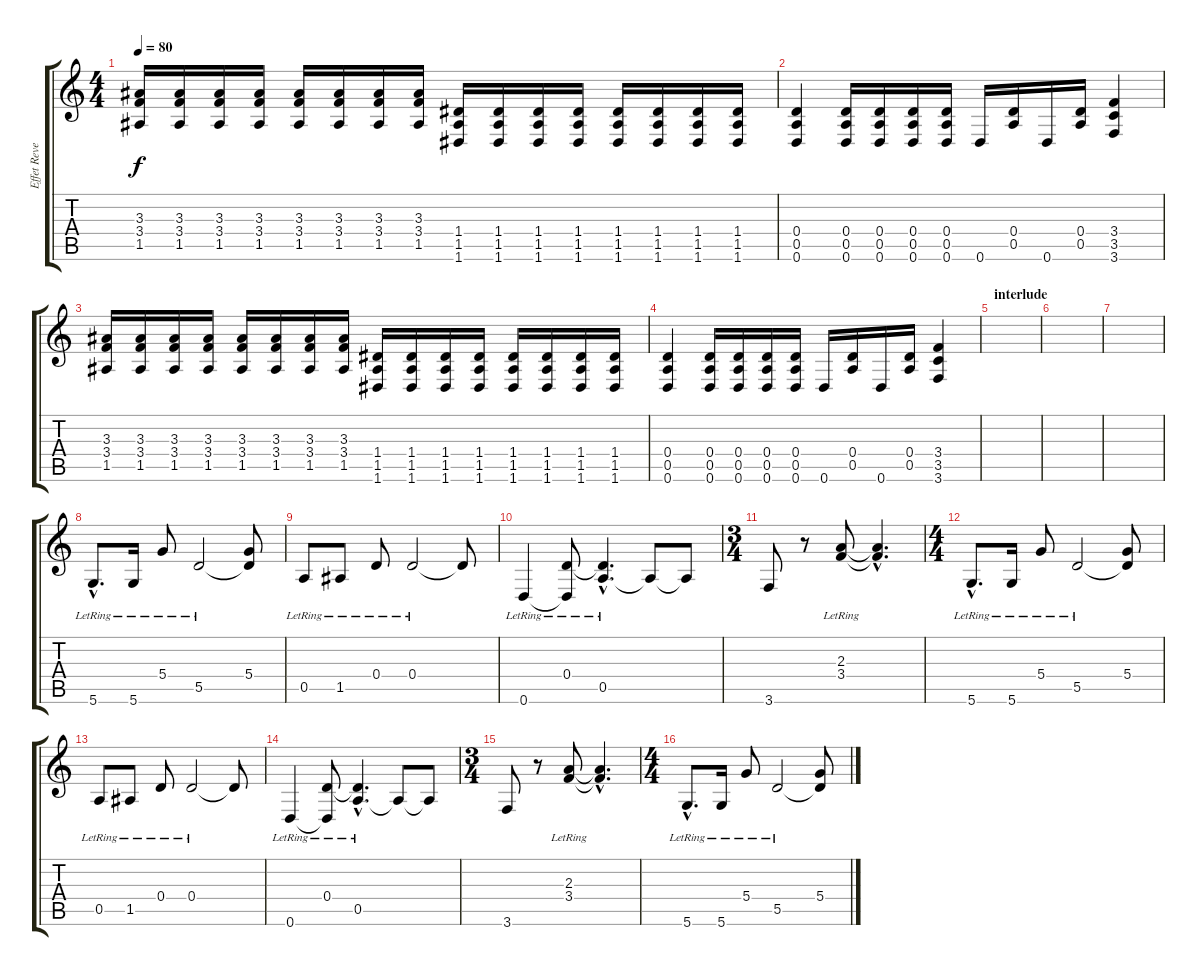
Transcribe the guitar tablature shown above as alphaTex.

\track ("Effet Reverb" "Effet Reve") {instrument electricguitarjazz}
\staff {score tabs}
\tuning (E4 B3 G3 D3 A2 D2) {hide}
\ts (4 4)
\tempo 80
\clef g2
\ks c
(3.3 3.4 1.5).16{dy f} (3.3 3.4 1.5).16 (3.3 3.4 1.5).16 (3.3 3.4 1.5).16 (3.3 3.4 1.5).16 (3.3 3.4 1.5).16 (3.3 3.4 1.5).16 (3.3 3.4 1.5).16 (1.4 1.5 1.6).16 (1.4 1.5 1.6).16 (1.4 1.5 1.6).16 (1.4 1.5 1.6).16 (1.4 1.5 1.6).16 (1.4 1.5 1.6).16 (1.4 1.5 1.6).16 (1.4 1.5 1.6).16 |
(0.4 0.5 0.6).4 (0.4 0.5 0.6).16 (0.4 0.5 0.6).16 (0.4 0.5 0.6).16 (0.4 0.5 0.6).16 0.6.16 (0.4 0.5).16 0.6.16 (0.4 0.5).16 (3.4 3.5 3.6).4 |
(3.3 3.4 1.5).16 (3.3 3.4 1.5).16 (3.3 3.4 1.5).16 (3.3 3.4 1.5).16 (3.3 3.4 1.5).16 (3.3 3.4 1.5).16 (3.3 3.4 1.5).16 (3.3 3.4 1.5).16 (1.4 1.5 1.6).16 (1.4 1.5 1.6).16 (1.4 1.5 1.6).16 (1.4 1.5 1.6).16 (1.4 1.5 1.6).16 (1.4 1.5 1.6).16 (1.4 1.5 1.6).16 (1.4 1.5 1.6).16 |
(0.4 0.5 0.6).4 (0.4 0.5 0.6).16 (0.4 0.5 0.6).16 (0.4 0.5 0.6).16 (0.4 0.5 0.6).16 0.6.16 (0.4 0.5).16 0.6.16 (0.4 0.5).16 (3.4 3.5 3.6).4 |
\section ("" "interlude")
|
|
|
5.6{hac lr}.8{d volume 8} 5.6{lr}.16 5.4{lr}.8 5.5{lr}.2 (5.4 5.5{t}).8 |
0.5{lr}.8 1.5{lr}.8 0.4{lr}.8 0.4{lr}.2 0.4{t}.8 |
0.6{lr}.4 (0.4{lr} 0.6{t}).8 (0.4{hac t} 0.5{hac lr}).4{d} 0.5{t}.8 0.5{t}.8 |
\ts (3 4)
3.6.8 r.8 (2.3{lr} 3.4{lr}).8 (2.3{hac t} 3.4{hac t}).4{d} |
\ts (4 4)
5.6{hac lr}.8{d} 5.6{lr}.16 5.4{lr}.8 5.5{lr}.2 (5.4 5.5{t}).8 |
0.5{lr}.8 1.5{lr}.8 0.4{lr}.8 0.4{lr}.2 0.4{t}.8 |
0.6{lr}.4 (0.4{lr} 0.6{t}).8 (0.4{hac t} 0.5{hac lr}).4{d} 0.5{t}.8 0.5{t}.8 |
\ts (3 4)
3.6.8 r.8 (2.3{lr} 3.4{lr}).8 (2.3{hac t} 3.4{hac t}).4{d} |
\ts (4 4)
5.6{hac lr}.8{d volume 16} 5.6{lr}.16 5.4{lr}.8 5.5{lr}.2 (5.4 5.5{t}).8
